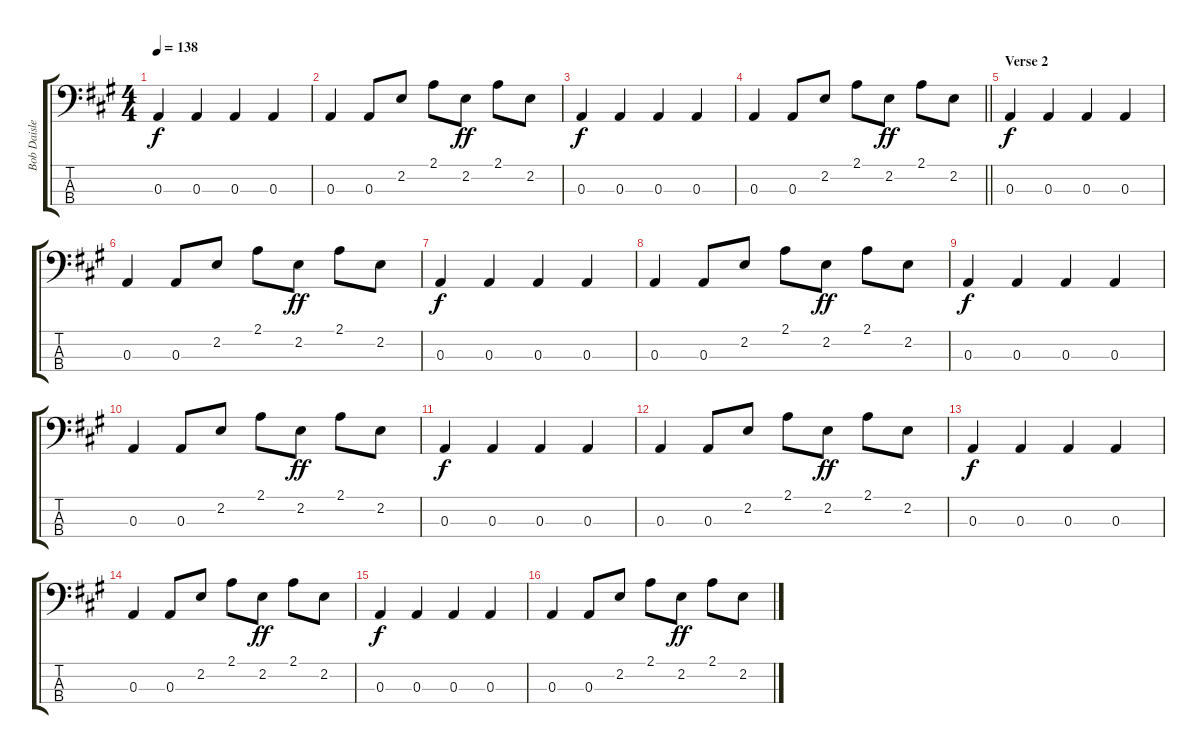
\track ("Bob Daisley" "Bob Daisle") {instrument electricbassfinger}
\staff {score tabs}
\tuning (G2 D2 A1 E1) {hide}
\ts (4 4)
\tempo 138
\clef f4
\ks a
0.3.4{dy f} 0.3.4 0.3.4 0.3.4 |
0.3.4 0.3.8 2.2.8 2.1.8 2.2.8{dy ff} 2.1.8 2.2.8 |
0.3.4{dy f} 0.3.4 0.3.4 0.3.4 |
\barLineRight lightlight
0.3.4 0.3.8 2.2.8 2.1.8 2.2.8{dy ff} 2.1.8 2.2.8 |
\section ("" "Verse 2")
0.3.4{dy f} 0.3.4 0.3.4 0.3.4 |
0.3.4 0.3.8 2.2.8 2.1.8 2.2.8{dy ff} 2.1.8 2.2.8 |
0.3.4{dy f} 0.3.4 0.3.4 0.3.4 |
0.3.4 0.3.8 2.2.8 2.1.8 2.2.8{dy ff} 2.1.8 2.2.8 |
0.3.4{dy f} 0.3.4 0.3.4 0.3.4 |
0.3.4 0.3.8 2.2.8 2.1.8 2.2.8{dy ff} 2.1.8 2.2.8 |
0.3.4{dy f} 0.3.4 0.3.4 0.3.4 |
0.3.4 0.3.8 2.2.8 2.1.8 2.2.8{dy ff} 2.1.8 2.2.8 |
0.3.4{dy f} 0.3.4 0.3.4 0.3.4 |
0.3.4 0.3.8 2.2.8 2.1.8 2.2.8{dy ff} 2.1.8 2.2.8 |
0.3.4{dy f} 0.3.4 0.3.4 0.3.4 |
0.3.4 0.3.8 2.2.8 2.1.8 2.2.8{dy ff} 2.1.8 2.2.8
